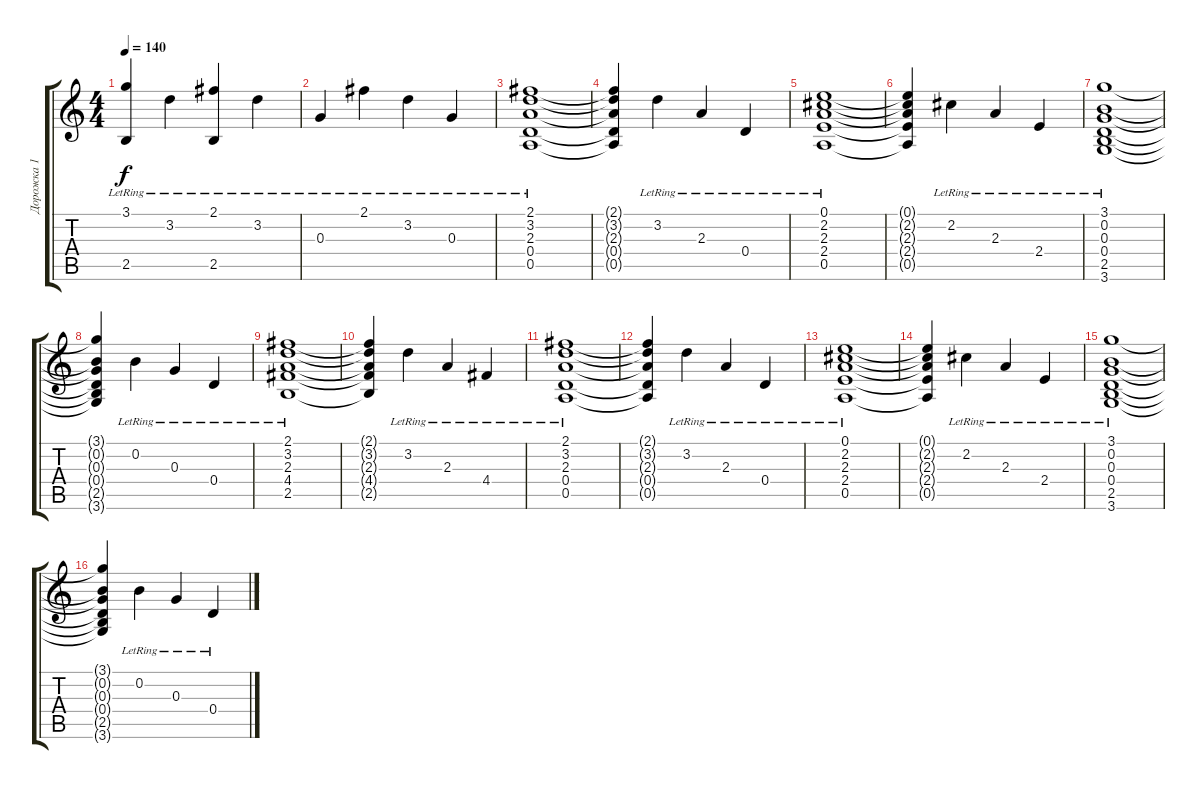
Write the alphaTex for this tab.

\track ("Дорожка 1" "Дорожка 1") {instrument acousticguitarnylon}
\staff {score tabs}
\tuning (E4 B3 G3 D3 A2 E2) {hide}
\ts (4 4)
\tempo 140
\clef g2
\ks c
(3.1{lr} 2.5{lr}).4{dy f} 3.2{lr}.4 (2.1{lr} 2.5{lr}).4 3.2{lr}.4 |
0.3{lr}.4 2.1{lr}.4 3.2{lr}.4 0.3{lr}.4 |
(2.1{lr} 3.2{lr} 2.3{lr} 0.4{lr} 0.5{lr}).1 |
(2.1{t} 3.2{t} 2.3{t} 0.4{t} 0.5{t}).4 3.2{lr}.4 2.3{lr}.4 0.4{lr}.4 |
(0.1{lr} 2.2{lr} 2.3{lr} 2.4{lr} 0.5{lr}).1 |
(0.1{t} 2.2{t} 2.3{t} 2.4{t} 0.5{t}).4 2.2{lr}.4 2.3{lr}.4 2.4{lr}.4 |
(3.1{lr} 0.2{lr} 0.3{lr} 0.4{lr} 2.5{lr} 3.6{lr}).1 |
(3.1{t} 0.2{t} 0.3{t} 0.4{t} 2.5{t} 3.6{t}).4 0.2{lr}.4 0.3{lr}.4 0.4{lr}.4 |
(2.1{lr} 3.2{lr} 2.3{lr} 4.4{lr} 2.5{lr}).1 |
(2.1{t} 3.2{t} 2.3{t} 4.4{t} 2.5{t}).4 3.2{lr}.4 2.3{lr}.4 4.4{lr}.4 |
(2.1{lr} 3.2{lr} 2.3{lr} 0.4{lr} 0.5{lr}).1 |
(2.1{t} 3.2{t} 2.3{t} 0.4{t} 0.5{t}).4 3.2{lr}.4 2.3{lr}.4 0.4{lr}.4 |
(0.1{lr} 2.2{lr} 2.3{lr} 2.4{lr} 0.5{lr}).1 |
(0.1{t} 2.2{t} 2.3{t} 2.4{t} 0.5{t}).4 2.2{lr}.4 2.3{lr}.4 2.4{lr}.4 |
(3.1{lr} 0.2{lr} 0.3{lr} 0.4{lr} 2.5{lr} 3.6{lr}).1 |
(3.1{t} 0.2{t} 0.3{t} 0.4{t} 2.5{t} 3.6{t}).4 0.2{lr}.4 0.3{lr}.4 0.4{lr}.4
